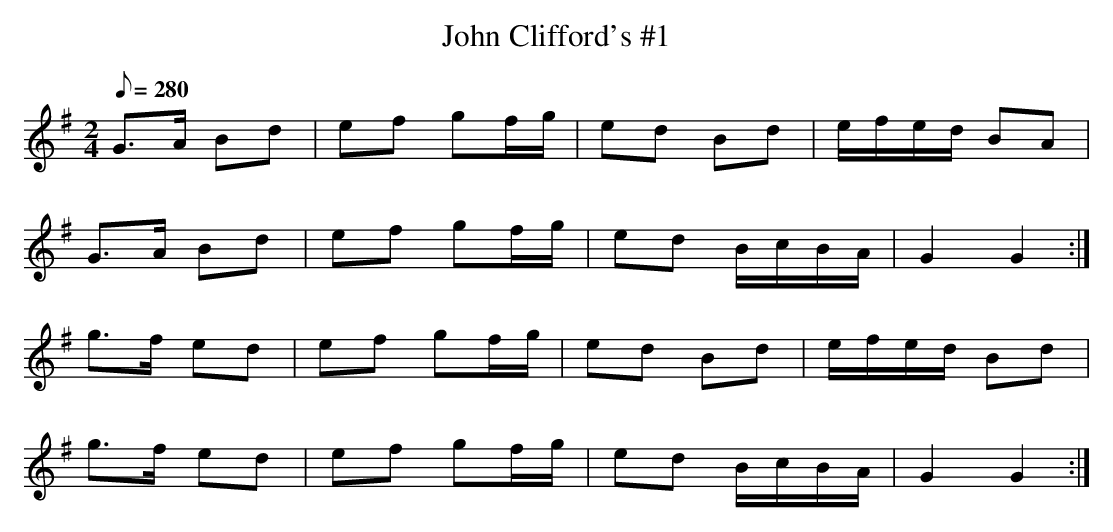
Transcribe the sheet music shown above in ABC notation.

X:1
T: John Clifford's #1
L: 1/8
M: 2/4
Q: 280
K: G
G>A Bd|ef gf/g/|ed Bd|e/f/e/d/ BA|
G>A Bd|ef gf/g/|ed B/c/B/A/|G2 G2 :|
g>f ed|ef gf/g/|ed Bd|e/f/e/d/ Bd|
g>f ed|ef gf/g/|ed B/c/B/A/|G2 G2 :|
